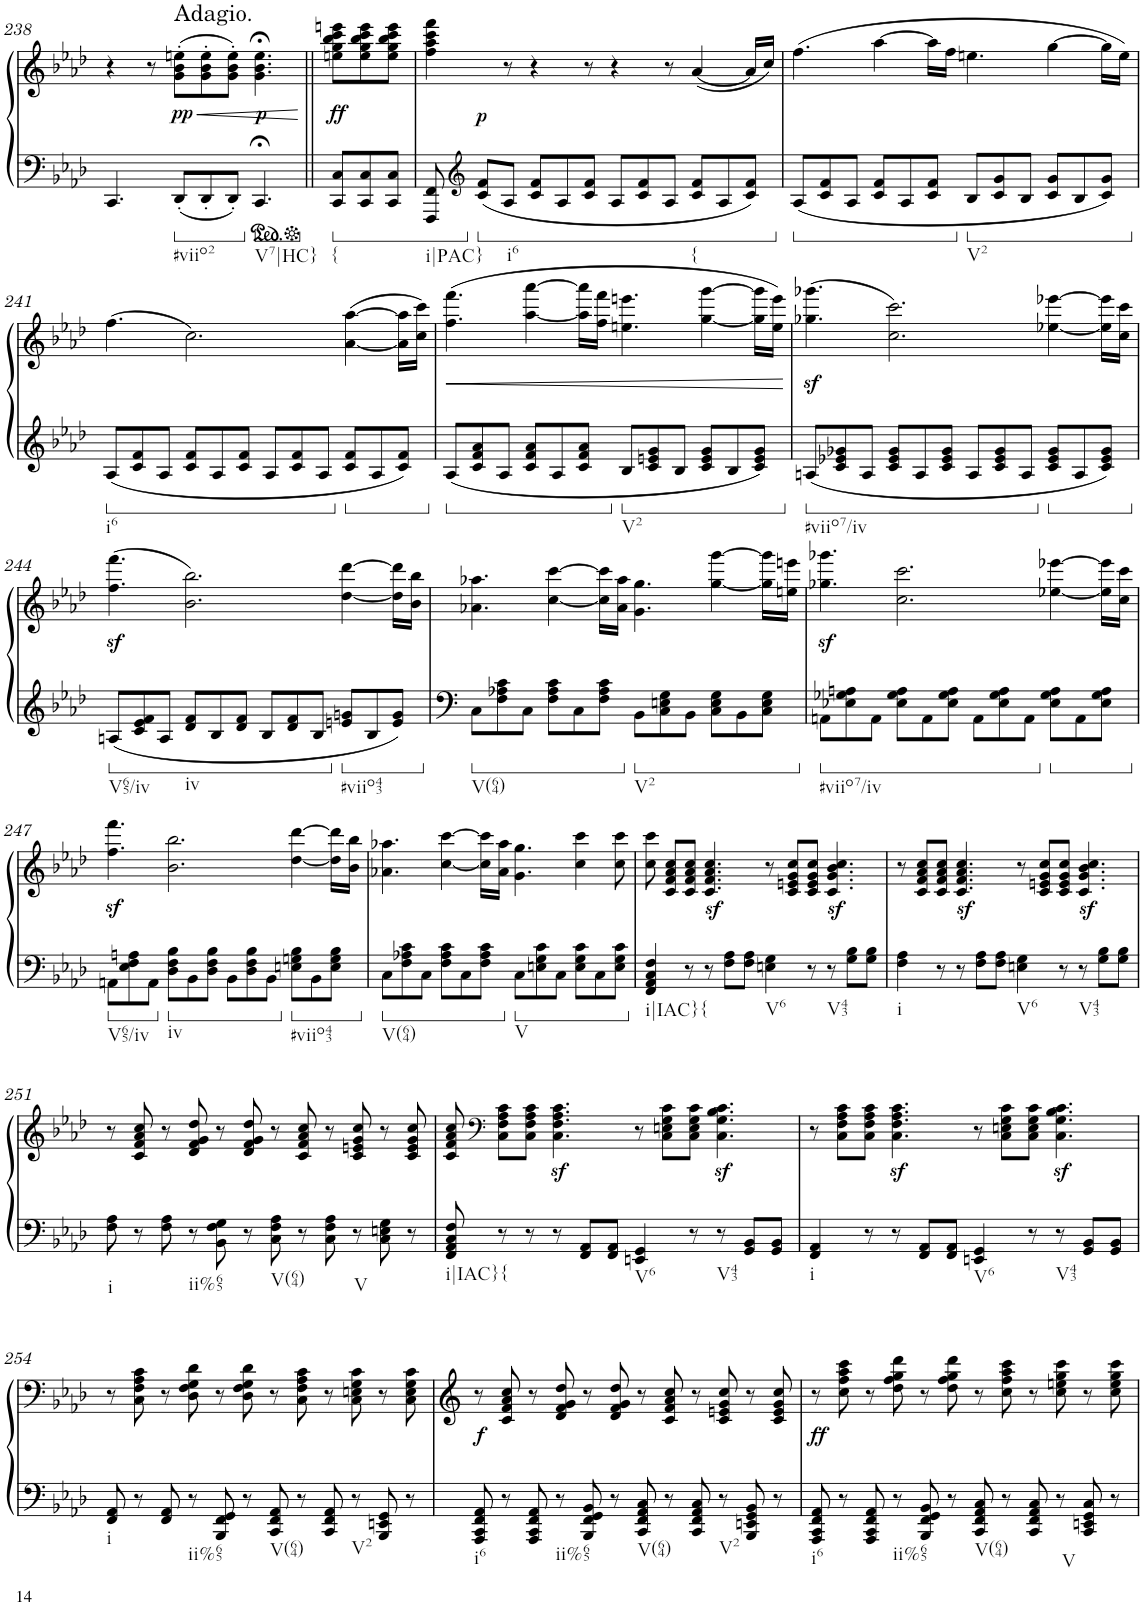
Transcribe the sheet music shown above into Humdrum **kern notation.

**kern	**kern	**dynam
*part1	*part1	*part1
*staff2	*staff1	*staff1/2
*I"Piano	*	*
*I'Pno.	*	*
!!LO:PB:g=z
*clefF4	*clefG2	*
*k[b-e-a-d-]	*k[b-e-a-d-]	*
*M12/8	*M12/8	*
=238	=238	=238
4.CC/	4r	.
.	8r	.
!	!LO:TX:a:t=Adagio.	!
!LO:TX:b:t=#viio2	!	!
!	!	!LO:HP:b
!	!	!LO:DY:n=1:b
8DD-'/L	(8g\' 8b-\' 8een\'L	< pp
8DD-'/	8g\' 8b-\' 8ee\'	.
8DD-'/J	8g\' 8b-\' 8ee\'J)	.
!LO:TX:b:t=V7|HC}	!	!
!	!	!LO:DY:n=2:b
4.CC;</	4.g\;< 4.b-\;< 4.ee\;<	p
.	.	[
=238X1||	=238X1||	=238X1||
*	*ped	*
!LO:TX:b:t={	!	!
!	!	!LO:DY:b
8CC/ 8C/L	8een\ 8gg\ 8bb-\ 8ccc\ 8eeen\L	ff
8CC/ 8C/	8ee\ 8gg\ 8bb-\ 8ccc\ 8eee\	.
8CC/ 8C/J	8ee\ 8gg\ 8bb-\ 8ccc\ 8eee\J	.
=239	=239	=239
*	*^	*
!LO:TX:b:t=i|PAC}	!	!	!
8FFF/ 8FF/	4ff\ 4aa-\ 4ccc\ 4fff\	8ryy	.
*clefG2	*	*	*
*Xped	*	*	*
!	!	!	!LO:DY:b
8c/ 8f/L	.	1ryy	p
!LO:TX:b:t=i6	!	!	!
8A-/J	8r	.	.
8c/ 8f/L	4r	.	.
8A-/	.	.	.
8c/ 8f/J	8r	.	.
8A-/L	4r	.	.
8c/ 8f/	.	.	.
8A-/J	8r	.	.
!LO:TX:b:t={	!	!	!
8c/ 8f/L	([4a-/	4.ryy	.
8A-/	.	.	.
8c/ 8f/J	16a-/LL]	.	.
.	16cc/JJ)	.	.
*	*v	*v	*
=240	=240	=240
8A-/L	(4.ff\	.
8c/ 8f/	.	.
8A-/J	.	.
8c/ 8f/L	[4aa-\	.
8A-/	.	.
8c/ 8f/J	16aa-\LL]	.
.	16ff\JJ	.
!LO:TX:b:t=V2	!	!
8B-/L	4.een\	.
8c/ 8g/	.	.
8B-/J	.	.
8c/ 8g/L	[4gg\	.
8B-/	.	.
8c/ 8g/J	16gg\LL]	.
.	16ee\JJ)	.
!!LO:LB:g=z
=241	=241	=241
!LO:TX:b:t=i6	!	!
8A-/L	(4.ff\	.
8c/ 8f/	.	.
8A-/J	.	.
8c/ 8f/L	2.cc\)	.
8A-/	.	.
8c/ 8f/J	.	.
8A-/L	.	.
8c/ 8f/	.	.
8A-/J	.	.
8c/ 8f/L	([4a-\ [4aa-\	.
8A-/	.	.
8c/ 8f/J	16a-\] 16aa-\]LL	.
.	16cc\ 16ccc\JJ)	.
=242	=242	=242
!	!	!LO:HP:b
8A-/L	(4.ff\ 4.fff\	<
8c/ 8f/ 8a-/	.	.
8A-/J	.	.
8c/ 8f/ 8a-/L	[4aa-\ [4aaa-\	.
8A-/	.	.
8c/ 8f/ 8a-/J	16aa-\] 16aaa-\]LL	.
.	16ff\ 16fff\JJ	.
!LO:TX:b:t=V2	!	!
8B-/L	4.een\ 4.eeen\	.
8c/ 8en/ 8g/	.	.
8B-/J	.	.
8c/ 8e/ 8g/L	[4gg\ [4ggg\	.
8B-/	.	.
8c/ 8e/ 8g/J	16gg\] 16ggg\]LL	.
.	16ee\ 16eee\JJ)	.
.	.	[
=243	=243	=243
!LO:TX:b:t=#viio7/iv	!	!
8An/L	(4.gg-X\z< 4.ggg-X\z<	.
8c/ 8e-X/ 8g-X/	.	.
8A/J	.	.
8c/ 8e-/ 8g-/L	2.cc\ 2.ccc\)	.
8A/	.	.
8c/ 8e-/ 8g-/J	.	.
8A/L	.	.
8c/ 8e-/ 8g-/	.	.
8A/J	.	.
8c/ 8e-/ 8g-/L	[4ee-X\ [4eee-X\	.
8A/	.	.
8c/ 8e-/ 8g-/J	16ee-\] 16eee-\]LL	.
.	16cc\ 16ccc\JJ	.
!!LO:LB:g=z
=244	=244	=244
!LO:TX:b:t=V65/iv	!	!
8An/L	(4.ff\z< 4.fff\z<	.
8c/ 8e-/ 8f/	.	.
8A/J	.	.
!LO:TX:b:t=iv	!	!
8d-/ 8f/L	2.b-\ 2.bb-\)	.
8B-/	.	.
8d-/ 8f/J	.	.
8B-/L	.	.
8d-/ 8f/	.	.
8B-/J	.	.
!LO:TX:b:t=#viio43	!	!
8en/ 8gn/L	[4dd-\ [4ddd-\	.
8B-/	.	.
8e/ 8g/J	16dd-\] 16ddd-\]LL	.
.	16b-\ 16bb-\JJ	.
=245	=245	=245
!LO:TX:b:t=V(64)	!	!
8C\L	4.a-X\ 4.aa-X\	.
8F\ 8A-X\ 8c\	.	.
8C\J	.	.
8F\ 8A-\ 8c\L	[4cc\ [4ccc\	.
8C\	.	.
8F\ 8A-\ 8c\J	16cc\] 16ccc\]LL	.
.	16a-\ 16aa-\JJ	.
!LO:TX:b:t=V2	!	!
8BB-\L	4.g\ 4.gg\	.
8C\ 8En\ 8G\	.	.
8BB-\J	.	.
8C\ 8E\ 8G\L	[4gg\ [4ggg\	.
8BB-\	.	.
8C\ 8E\ 8G\J	16gg\] 16ggg\]LL	.
.	16een\ 16eeen\JJ	.
=246	=246	=246
!LO:TX:b:t=#viio7/iv	!	!
8AAn\L	4.gg-X\z< 4.ggg-X\z<	.
8E-X\ 8G-X\ 8An\	.	.
8AA\J	.	.
8E-\ 8G-\ 8A\L	2.cc\ 2.ccc\	.
8AA\	.	.
8E-\ 8G-\ 8A\J	.	.
8AA\L	.	.
8E-\ 8G-\ 8A\	.	.
8AA\J	.	.
8E-\ 8G-\ 8A\L	[4ee-X\ [4eee-X\	.
8AA\	.	.
8E-\ 8G-\ 8A\J	16ee-\] 16eee-\]LL	.
.	16cc\ 16ccc\JJ	.
!!LO:LB:g=z
=247	=247	=247
!LO:TX:b:t=V65/iv	!	!
8AAn\L	4.ff\z< 4.fff\z<	.
8E-\ 8F\ 8An\	.	.
8AA\J	.	.
!LO:TX:b:t=iv	!	!
8D-\ 8F\ 8B-\L	2.b-\ 2.bb-\	.
8BB-\	.	.
8D-\ 8F\ 8B-\J	.	.
8BB-\L	.	.
8D-\ 8F\ 8B-\	.	.
8BB-\J	.	.
!LO:TX:b:t=#viio43	!	!
8En\ 8Gn\ 8B-\L	[4dd-\ [4ddd-\	.
8BB-\	.	.
8E\ 8G\ 8B-\J	16dd-\] 16ddd-\]LL	.
.	16b-\ 16bb-\JJ	.
=248	=248	=248
!LO:TX:b:t=V(64)	!	!
8C\L	4.a-X\ 4.aa-X\	.
8F\ 8A-X\ 8c\	.	.
8C\J	.	.
8F\ 8A-\ 8c\L	[4cc\ [4ccc\	.
8C\	.	.
8F\ 8A-\ 8c\J	16cc\] 16ccc\]LL	.
.	16a-\ 16aa-\JJ	.
!LO:TX:b:t=V	!	!
8C\L	4.g\ 4.gg\	.
8En\ 8G\ 8c\	.	.
8C\J	.	.
8E\ 8G\ 8c\L	4cc\ 4ccc\	.
8C\	.	.
8E\ 8G\ 8c\J	8cc\ 8ccc\	.
=249	=249	=249
!LO:TX:b:t=i|IAC}{	!	!
4FF/ 4AA-/ 4C/ 4F/	8cc\ 8ccc\	.
.	8c/ 8f/ 8a-/ 8cc/L	.
8r	8c/ 8f/ 8a-/ 8cc/J	.
8r	4.c/z< 4.f/z< 4.a-/z< 4.cc/z<	.
8F\ 8A-\L	.	.
8F\ 8A-\J	.	.
!LO:TX:b:t=V6	!	!
4En\ 4G\	8r	.
.	8c/ 8en/ 8g/ 8cc/L	.
8r	8c/ 8e/ 8g/ 8cc/J	.
!LO:TX:b:t=V43	!	!
8r	4.c/z< 4.g/z< 4.b-/z< 4.cc/z<	.
8G\ 8B-\L	.	.
8G\ 8B-\J	.	.
=250	=250	=250
!LO:TX:b:t=i	!	!
4F\ 4A-\	8r	.
.	8c/ 8f/ 8a-/ 8cc/L	.
8r	8c/ 8f/ 8a-/ 8cc/J	.
8r	4.c/z< 4.f/z< 4.a-/z< 4.cc/z<	.
8F\ 8A-\L	.	.
8F\ 8A-\J	.	.
!LO:TX:b:t=V6	!	!
4En\ 4G\	8r	.
.	8c/ 8en/ 8g/ 8cc/L	.
8r	8c/ 8e/ 8g/ 8cc/J	.
!LO:TX:b:t=V43	!	!
8r	4.c/z< 4.g/z< 4.b-/z< 4.cc/z<	.
8G\ 8B-\L	.	.
8G\ 8B-\J	.	.
!!LO:LB:g=z
=251	=251	=251
!LO:TX:b:t=i	!	!
8F\ 8A-\	8r	.
8r	8c/ 8f/ 8a-/ 8cc/	.
8F\ 8A-\	8r	.
!LO:TX:b:t=ii%65	!	!
8r	8d-/ 8f/ 8g/ 8dd-/	.
8BB-\ 8F\ 8G\	8r	.
8r	8d-/ 8f/ 8g/ 8dd-/	.
!LO:TX:b:t=V(64)	!	!
8C\ 8F\ 8A-\	8r	.
8r	8c/ 8f/ 8a-/ 8cc/	.
8C\ 8F\ 8A-\	8r	.
!LO:TX:b:t=V	!	!
8r	8c/ 8en/ 8g/ 8cc/	.
8C\ 8En\ 8G\	8r	.
8r	8c/ 8e/ 8g/ 8cc/	.
=252	=252	=252
!LO:TX:b:t=i|IAC}{	!	!
8FF/ 8AA-/ 8C/ 8F/	8c/ 8f/ 8a-/ 8cc/	.
*	*clefF4	*
8r	8C\ 8F\ 8A-\ 8c\L	.
8r	8C\ 8F\ 8A-\ 8c\J	.
8r	4.C\z< 4.F\z< 4.A-\z< 4.c\z<	.
8FF/ 8AA-/L	.	.
8FF/ 8AA-/J	.	.
!LO:TX:b:t=V6	!	!
4EEn/ 4GG/	8r	.
.	8C\ 8En\ 8G\ 8c\L	.
8r	8C\ 8E\ 8G\ 8c\J	.
!LO:TX:b:t=V43	!	!
8r	4.C\z< 4.G\z< 4.B-\z< 4.c\z<	.
8GG/ 8BB-/L	.	.
8GG/ 8BB-/J	.	.
=253	=253	=253
!LO:TX:b:t=i	!	!
4FF/ 4AA-/	8r	.
.	8C\ 8F\ 8A-\ 8c\L	.
8r	8C\ 8F\ 8A-\ 8c\J	.
8r	4.C\z< 4.F\z< 4.A-\z< 4.c\z<	.
8FF/ 8AA-/L	.	.
8FF/ 8AA-/J	.	.
!LO:TX:b:t=V6	!	!
4EEn/ 4GG/	8r	.
.	8C\ 8En\ 8G\ 8c\L	.
8r	8C\ 8E\ 8G\ 8c\J	.
!LO:TX:b:t=V43	!	!
8r	4.C\z< 4.G\z< 4.B-\z< 4.c\z<	.
8GG/ 8BB-/L	.	.
8GG/ 8BB-/J	.	.
!!LO:LB:g=z
=254	=254	=254
!LO:TX:b:t=i	!	!
8FF/ 8AA-/	8r	.
8r	8C\ 8F\ 8A-\ 8c\	.
8FF/ 8AA-/	8r	.
!LO:TX:b:t=ii%65	!	!
8r	8D-\ 8F\ 8G\ 8d-\	.
8BBB-/ 8FF/ 8GG/	8r	.
8r	8D-\ 8F\ 8G\ 8d-\	.
!LO:TX:b:t=V(64)	!	!
8CC/ 8FF/ 8AA-/	8r	.
8r	8C\ 8F\ 8A-\ 8c\	.
8CC/ 8FF/ 8AA-/	8r	.
!LO:TX:b:t=V2	!	!
8r	8C\ 8En\ 8G\ 8c\	.
8BBB-/ 8EEn/ 8GG/	8r	.
8r	8C\ 8E\ 8G\ 8c\	.
=255	=255	=255
!LO:TX:b:t=i6	!	!
!	!	!LO:DY:b
8AAA-/ 8CC/ 8FF/ 8AA-/	8r	f
8r	8c/ 8f/ 8a-/ 8cc/	.
8AAA-/ 8CC/ 8FF/ 8AA-/	8r	.
!LO:TX:b:t=ii%65	!	!
8r	8d-/ 8f/ 8g/ 8dd-/	.
8BBB-/ 8FF/ 8GG/ 8BB-/	8r	.
8r	8d-/ 8f/ 8g/ 8dd-/	.
!LO:TX:b:t=V(64)	!	!
8CC/ 8FF/ 8AA-/ 8C/	8r	.
8r	8c/ 8f/ 8a-/ 8cc/	.
8CC/ 8FF/ 8AA-/ 8C/	8r	.
!LO:TX:b:t=V2	!	!
8r	8c/ 8en/ 8g/ 8cc/	.
8BBB-/ 8EEn/ 8GG/ 8BB-/	8r	.
8r	8c/ 8e/ 8g/ 8cc/	.
=256	=256	=256
!LO:TX:b:t=i6	!	!
!	!	!LO:DY:b
8AAA-/ 8CC/ 8FF/ 8AA-/	8r	ff
8r	8cc\ 8ff\ 8aa-\ 8ccc\	.
8AAA-/ 8CC/ 8FF/ 8AA-/	8r	.
!LO:TX:b:t=ii%65	!	!
8r	8dd-\ 8ff\ 8gg\ 8ddd-\	.
8BBB-/ 8FF/ 8GG/ 8BB-/	8r	.
8r	8dd-\ 8ff\ 8gg\ 8ddd-\	.
!LO:TX:b:t=V(64)	!	!
8CC/ 8FF/ 8AA-/ 8C/	8r	.
8r	8cc\ 8ff\ 8aa-\ 8ccc\	.
8CC/ 8FF/ 8AA-/ 8C/	8r	.
!LO:TX:b:t=V	!	!
8r	8cc\ 8een\ 8gg\ 8ccc\	.
8CC/ 8EEn/ 8GG/ 8C/	8r	.
8r	8cc\ 8ee\ 8gg\ 8ccc\	.
=	=	=
*-	*-	*-
